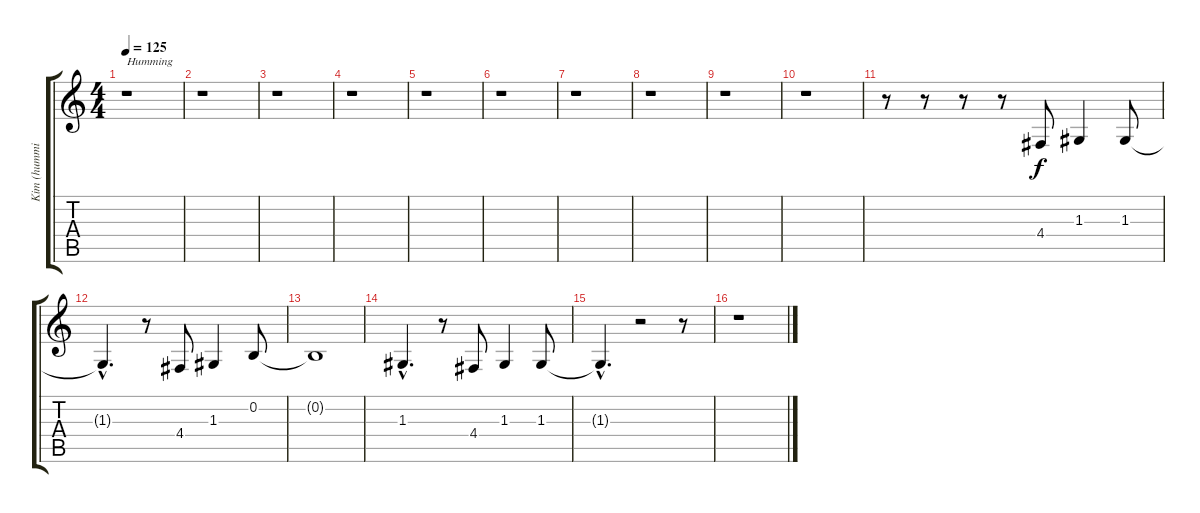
\track ("Kim (humming)" "Kim (hummi") {instrument synthvoice}
\staff {score tabs}
\tuning (E4 B3 G3 D3 A2 E2) {hide}
\ts (4 4)
\tempo 125
\clef g2
\ks c
r.1{txt "Humming" dy f instrument synthvoice} |
r.1 |
r.1 |
r.1 |
r.1 |
r.1 |
r.1 |
r.1 |
r.1 |
r.1 |
r.8 r.8 r.8 r.8 4.4.8 1.3.4 1.3.8 |
1.3{hac t}.4{d} r.8 4.4.8 1.3.4 0.2.8 |
0.2{t}.1 |
1.3{hac}.4{d} r.8 4.4.8 1.3.4 1.3.8 |
1.3{hac t}.4{d} r.2 r.8 |
r.1
